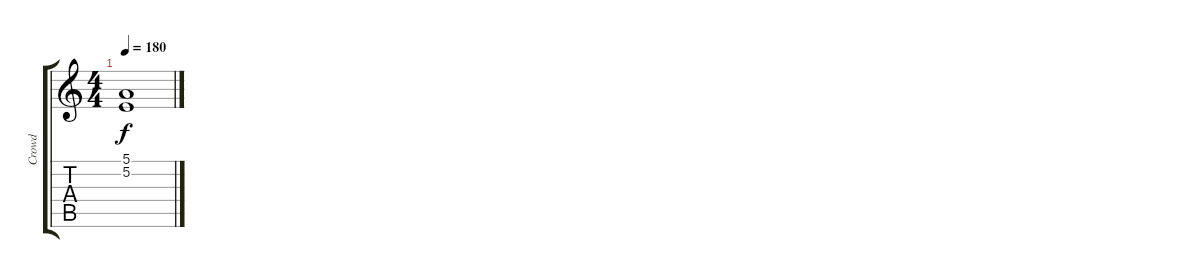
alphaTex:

\track ("Crowd" "Crowd") {instrument applause}
\staff {score tabs}
\tuning (E4 B3 G3 D3 A2 E2) {hide}
\ts (4 4)
\tempo 180
\clef g2
\ks c
(5.1{t} 5.2{t}).1{dy f}
